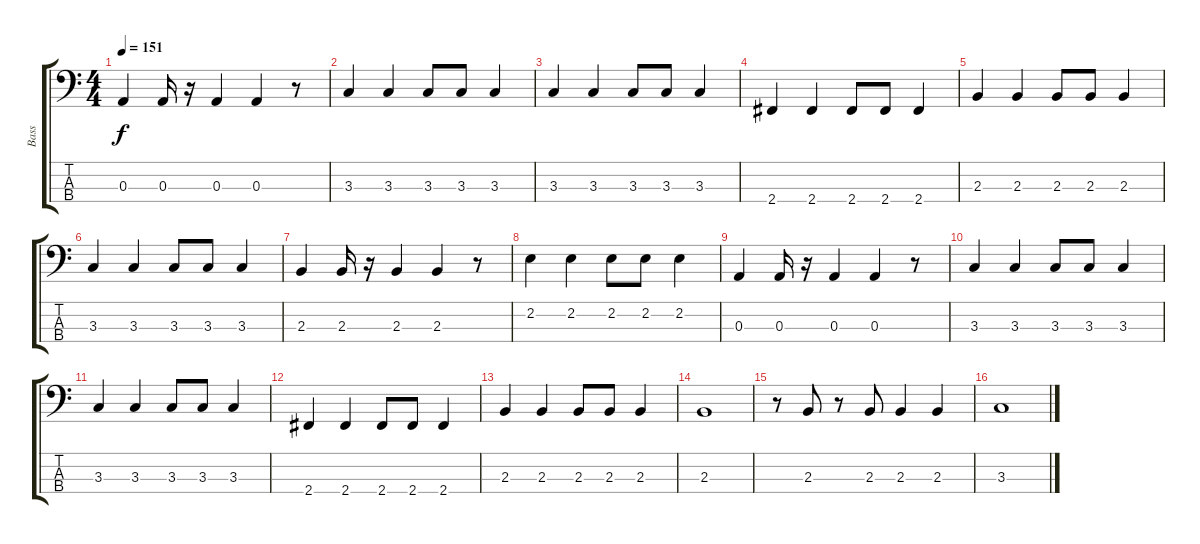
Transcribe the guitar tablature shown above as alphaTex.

\track ("Bass" "Bass") {instrument electricbasspick}
\staff {score tabs}
\tuning (G2 D2 A1 E1) {hide}
\ts (4 4)
\tempo 151
\clef f4
\ks c
0.3.4{dy f} 0.3.16 r.16 0.3.4 0.3.4 r.8 |
3.3.4 3.3.4 3.3.8 3.3.8 3.3.4 |
3.3.4 3.3.4 3.3.8 3.3.8 3.3.4 |
2.4.4 2.4.4 2.4.8 2.4.8 2.4.4 |
2.3.4 2.3.4 2.3.8 2.3.8 2.3.4 |
3.3.4 3.3.4 3.3.8 3.3.8 3.3.4 |
2.3.4 2.3.16 r.16 2.3.4 2.3.4 r.8 |
2.2.4 2.2.4 2.2.8 2.2.8 2.2.4 |
0.3.4 0.3.16 r.16 0.3.4 0.3.4 r.8 |
3.3.4 3.3.4 3.3.8 3.3.8 3.3.4 |
3.3.4 3.3.4 3.3.8 3.3.8 3.3.4 |
2.4.4 2.4.4 2.4.8 2.4.8 2.4.4 |
2.3.4 2.3.4 2.3.8 2.3.8 2.3.4 |
2.3.1 |
r.8 2.3.8 r.8 2.3.8 2.3.4 2.3.4 |
3.3.1
